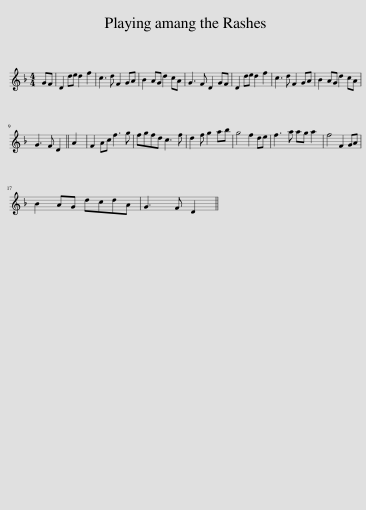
X:1
L:1/8
M:4/4
I:linebreak $
K:Dmin
V:1 treble
V:1
 GF | D2 de d2 f2 | c3 d F2 GA | B2 AG d2 cA | G3 F D2 GF | %5
 D2 de d2 f2 | c3 d F2 GA | B2 AG d2 cA |$ G3 F D2 || A2 | %10
 F2 Ac f3 g | fgfd c3 f | d2 f g2 ab | g4 f2 de | f3 a ag a2 | %15
 f4 F2 GA |$ B2 AG dcdA | G3 F D2 || %18
